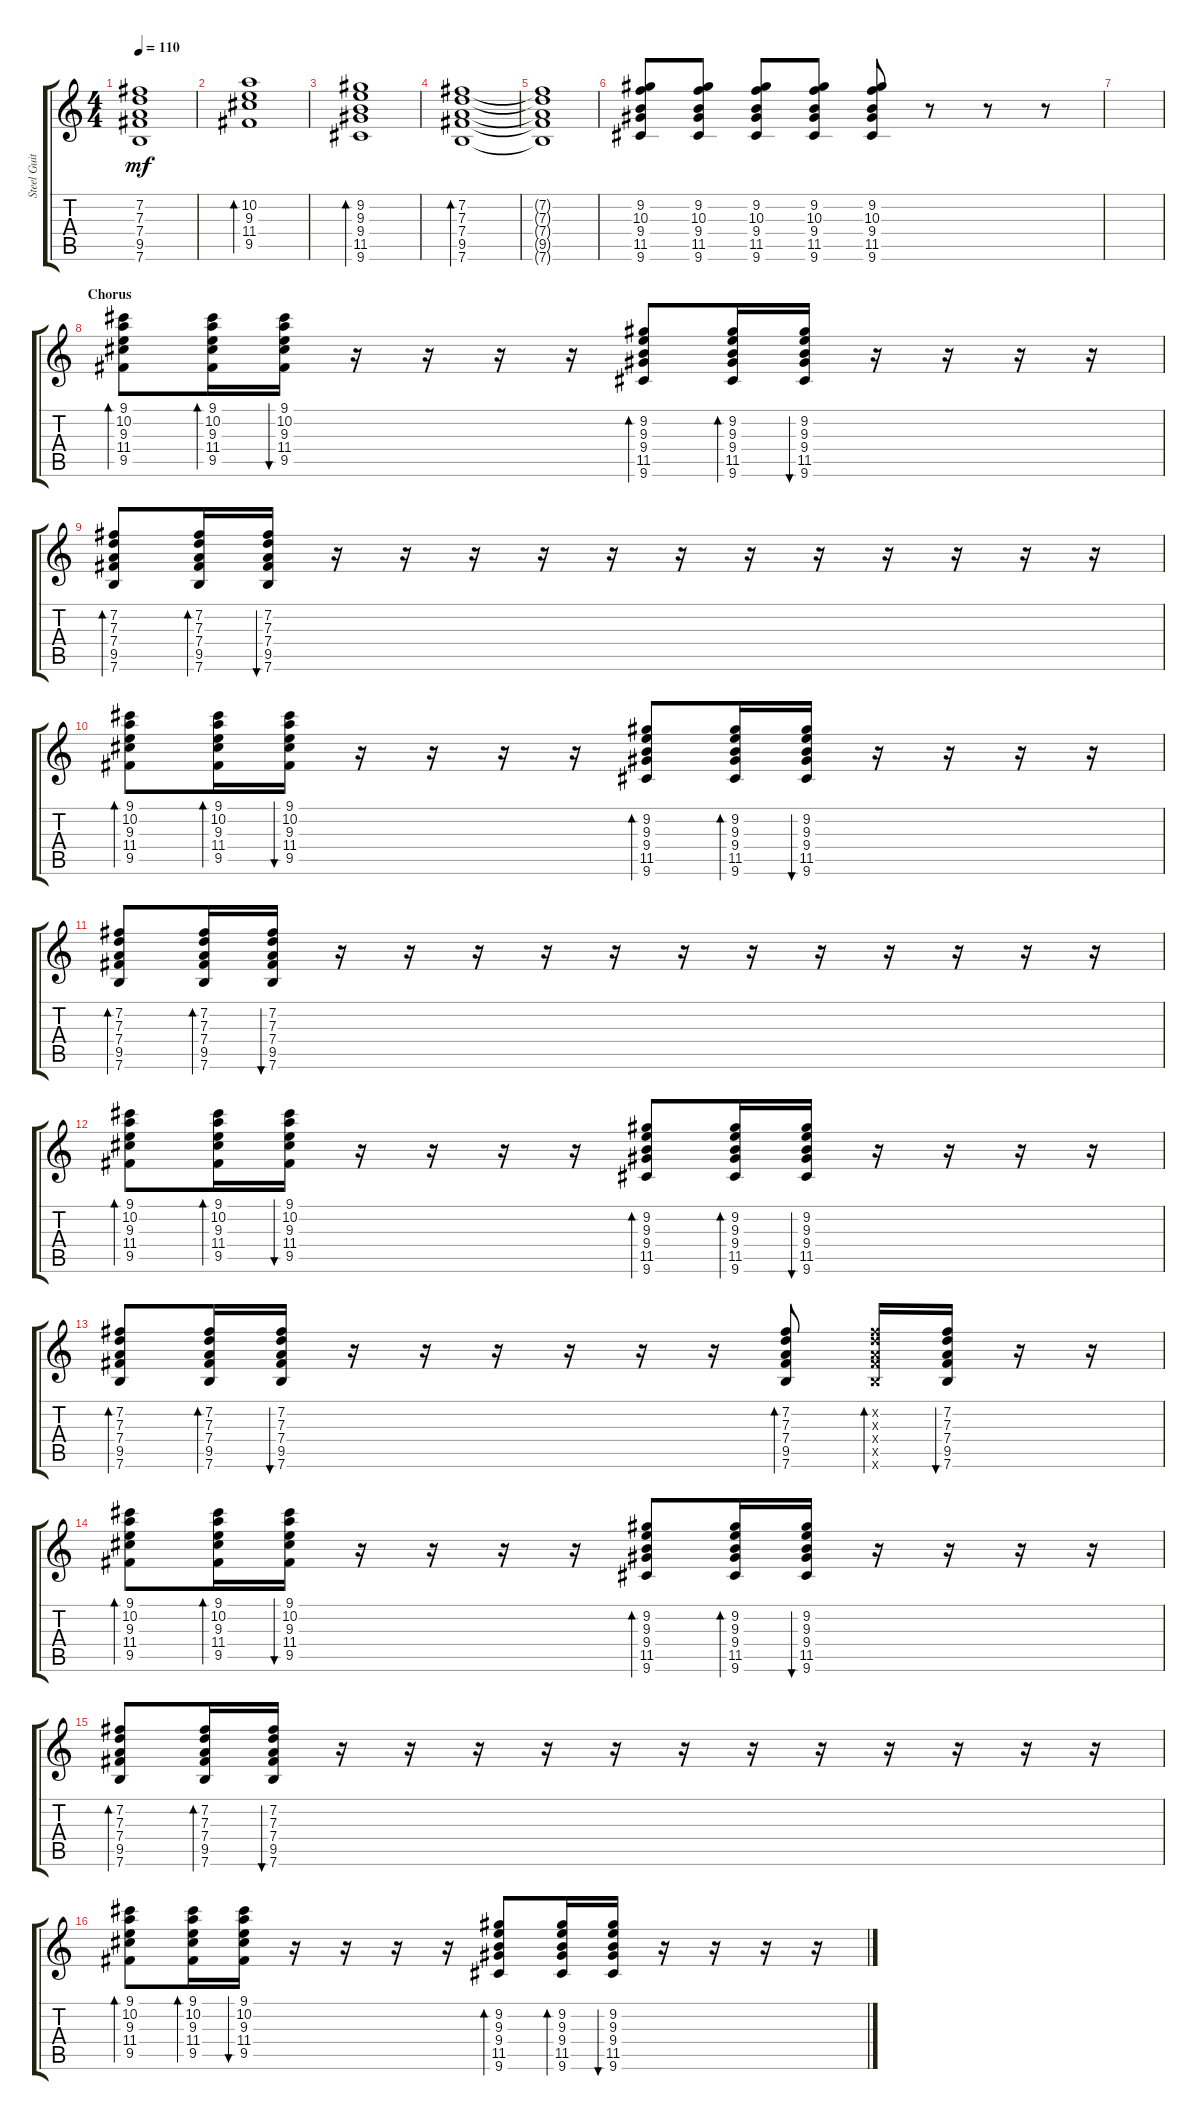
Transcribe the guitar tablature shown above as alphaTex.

\track ("Steel Guitar" "Steel Guit") {instrument acousticguitarsteel}
\staff {score tabs}
\tuning (E4 B3 G3 D3 A2 E2) {hide}
\ts (4 4)
\tempo 110
\clef g2
\ks c
(7.2{t} 7.3{t} 7.4{t} 9.5{t} 7.6{t}).1{dy mf} |
(10.2 9.3 11.4 9.5).1{bd 30} |
(9.2 9.3 9.4 11.5 9.6).1{bd 30} |
(7.2 7.3 7.4 9.5 7.6).1{bd 30} |
(7.2{t} 7.3{t} 7.4{t} 9.5{t} 7.6{t}).1 |
(9.2 10.3 9.4 11.5 9.6).8 (9.2 10.3 9.4 11.5 9.6).8 (9.2 10.3 9.4 11.5 9.6).8 (9.2 10.3 9.4 11.5 9.6).8 (9.2 10.3 9.4 11.5 9.6).8 r.8 r.8 r.8 |
|
\section ("" "Chorus")
(9.1 10.2 9.3 11.4 9.5).8{bd 30} (9.1 10.2 9.3 11.4 9.5).16{bd 30} (9.1 10.2 9.3 11.4 9.5).16{bu 30} r.16 r.16 r.16 r.16 (9.2 9.3 9.4 11.5 9.6).8{bd 30} (9.2 9.3 9.4 11.5 9.6).16{bd 30} (9.2 9.3 9.4 11.5 9.6).16{bu 30} r.16 r.16 r.16 r.16 |
(7.2 7.3 7.4 9.5 7.6).8{bd 30} (7.2 7.3 7.4 9.5 7.6).16{bd 30} (7.2 7.3 7.4 9.5 7.6).16{bu 30} r.16 r.16 r.16 r.16 r.16 r.16 r.16 r.16 r.16 r.16 r.16 r.16 |
(9.1 10.2 9.3 11.4 9.5).8{bd 30} (9.1 10.2 9.3 11.4 9.5).16{bd 30} (9.1 10.2 9.3 11.4 9.5).16{bu 30} r.16 r.16 r.16 r.16 (9.2 9.3 9.4 11.5 9.6).8{bd 30} (9.2 9.3 9.4 11.5 9.6).16{bd 30} (9.2 9.3 9.4 11.5 9.6).16{bu 30} r.16 r.16 r.16 r.16 |
(7.2 7.3 7.4 9.5 7.6).8{bd 30} (7.2 7.3 7.4 9.5 7.6).16{bd 30} (7.2 7.3 7.4 9.5 7.6).16{bu 30} r.16 r.16 r.16 r.16 r.16 r.16 r.16 r.16 r.16 r.16 r.16 r.16 |
(9.1 10.2 9.3 11.4 9.5).8{bd 30} (9.1 10.2 9.3 11.4 9.5).16{bd 30} (9.1 10.2 9.3 11.4 9.5).16{bu 30} r.16 r.16 r.16 r.16 (9.2 9.3 9.4 11.5 9.6).8{bd 30} (9.2 9.3 9.4 11.5 9.6).16{bd 30} (9.2 9.3 9.4 11.5 9.6).16{bu 30} r.16 r.16 r.16 r.16 |
(7.2 7.3 7.4 9.5 7.6).8{bd 30} (7.2 7.3 7.4 9.5 7.6).16{bd 30} (7.2 7.3 7.4 9.5 7.6).16{bu 30} r.16 r.16 r.16 r.16 r.16 r.16 (7.2 7.3 7.4 9.5 7.6).8{bd 30} (7.2{x} 7.3{x} 7.4{x} 9.5{x} 7.6{x}).16{bd 30} (7.2 7.3 7.4 9.5 7.6).16{bu 30} r.16 r.16 |
(9.1 10.2 9.3 11.4 9.5).8{bd 30} (9.1 10.2 9.3 11.4 9.5).16{bd 30} (9.1 10.2 9.3 11.4 9.5).16{bu 30} r.16 r.16 r.16 r.16 (9.2 9.3 9.4 11.5 9.6).8{bd 30} (9.2 9.3 9.4 11.5 9.6).16{bd 30} (9.2 9.3 9.4 11.5 9.6).16{bu 30} r.16 r.16 r.16 r.16 |
(7.2 7.3 7.4 9.5 7.6).8{bd 30} (7.2 7.3 7.4 9.5 7.6).16{bd 30} (7.2 7.3 7.4 9.5 7.6).16{bu 30} r.16 r.16 r.16 r.16 r.16 r.16 r.16 r.16 r.16 r.16 r.16 r.16 |
(9.1 10.2 9.3 11.4 9.5).8{bd 30} (9.1 10.2 9.3 11.4 9.5).16{bd 30} (9.1 10.2 9.3 11.4 9.5).16{bu 30} r.16 r.16 r.16 r.16 (9.2 9.3 9.4 11.5 9.6).8{bd 30} (9.2 9.3 9.4 11.5 9.6).16{bd 30} (9.2 9.3 9.4 11.5 9.6).16{bu 30} r.16 r.16 r.16 r.16
